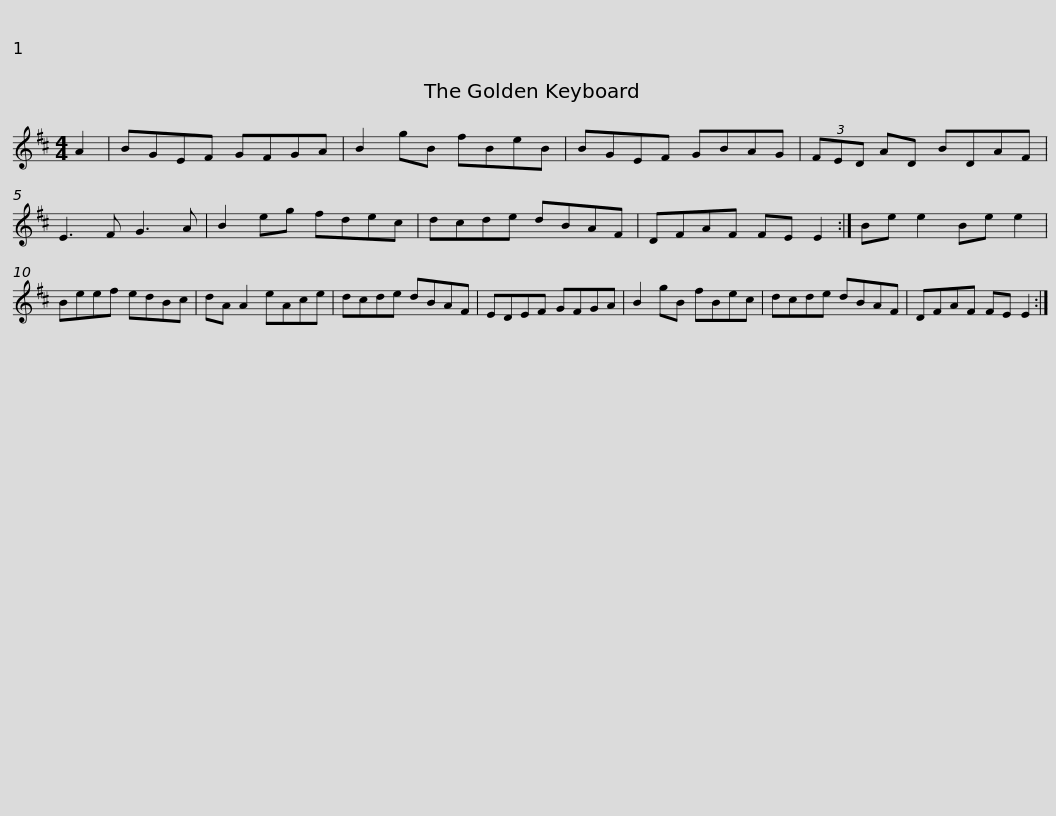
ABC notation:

X:1
L:1/8
M:4/4
I:linebreak $
K:D
V:1 treble
V:1
 A2 | BGEF GFGA | B2 gB fBeB | BGEF GBAG | (3FED AD BDAF | %5
 E3 F G3 A |$ B2 eg fdec | dcde dBAF | DFAF FE E2 :| Be e2 Be e2 | %10
 Beef edBc | dA A2 eAce |$ dcde dBAF | EDEF GFGA | B2 gB fBec | %15
 dcde dBAF | DFAF FE E2 :| %17
